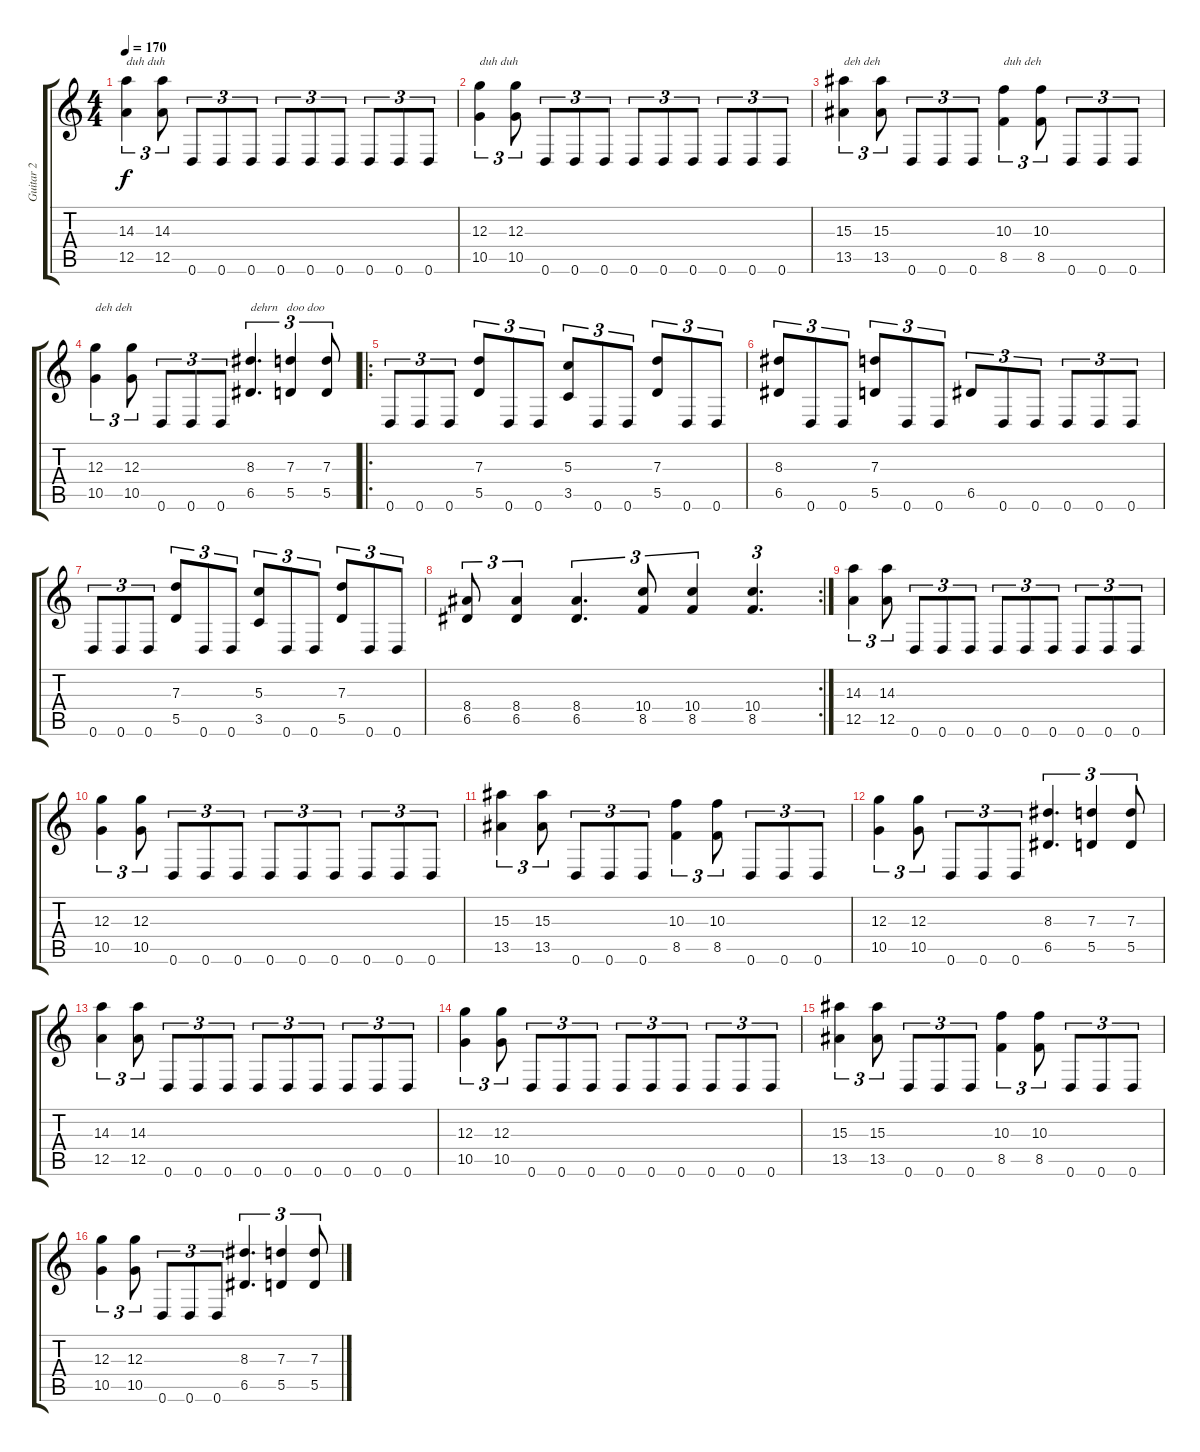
\track ("Guitar 2" "Guitar 2") {instrument distortionguitar}
\staff {score tabs}
\tuning (E4 B3 G3 D3 A2 D2) {hide}
\ts (4 4)
\tempo 170
\clef g2
\ks c
(14.3 12.5).4{tu (3 2) txt "duh duh" dy f} (14.3 12.5).8{tu (3 2)} 0.6.8{tu (3 2)} 0.6.8{tu (3 2)} 0.6.8{tu (3 2)} 0.6.8{tu (3 2)} 0.6.8{tu (3 2)} 0.6.8{tu (3 2)} 0.6.8{tu (3 2)} 0.6.8{tu (3 2)} 0.6.8{tu (3 2)} |
(12.3 10.5).4{tu (3 2) txt "duh duh"} (12.3 10.5).8{tu (3 2)} 0.6.8{tu (3 2)} 0.6.8{tu (3 2)} 0.6.8{tu (3 2)} 0.6.8{tu (3 2)} 0.6.8{tu (3 2)} 0.6.8{tu (3 2)} 0.6.8{tu (3 2)} 0.6.8{tu (3 2)} 0.6.8{tu (3 2)} |
(15.3 13.5).4{tu (3 2) txt "deh deh"} (15.3 13.5).8{tu (3 2)} 0.6.8{tu (3 2)} 0.6.8{tu (3 2)} 0.6.8{tu (3 2)} (10.3 8.5).4{tu (3 2) txt "duh deh"} (10.3 8.5).8{tu (3 2)} 0.6.8{tu (3 2)} 0.6.8{tu (3 2)} 0.6.8{tu (3 2)} |
(12.3 10.5).4{tu (3 2) txt "deh deh"} (12.3 10.5).8{tu (3 2)} 0.6.8{tu (3 2)} 0.6.8{tu (3 2)} 0.6.8{tu (3 2)} (8.3 6.5).4{d tu (3 2) txt "dehrn   doo doo"} (7.3 5.5).4{tu (3 2)} (7.3 5.5).8{tu (3 2)} |
\ro
0.6.8{tu (3 2)} 0.6.8{tu (3 2)} 0.6.8{tu (3 2)} (7.3 5.5).8{tu (3 2)} 0.6.8{tu (3 2)} 0.6.8{tu (3 2)} (5.3 3.5).8{tu (3 2)} 0.6.8{tu (3 2)} 0.6.8{tu (3 2)} (7.3 5.5).8{tu (3 2)} 0.6.8{tu (3 2)} 0.6.8{tu (3 2)} |
(8.3 6.5).8{tu (3 2)} 0.6.8{tu (3 2)} 0.6.8{tu (3 2)} (7.3 5.5).8{tu (3 2)} 0.6.8{tu (3 2)} 0.6.8{tu (3 2)} 6.5.8{tu (3 2)} 0.6.8{tu (3 2)} 0.6.8{tu (3 2)} 0.6.8{tu (3 2)} 0.6.8{tu (3 2)} 0.6.8{tu (3 2)} |
0.6.8{tu (3 2)} 0.6.8{tu (3 2)} 0.6.8{tu (3 2)} (7.3 5.5).8{tu (3 2)} 0.6.8{tu (3 2)} 0.6.8{tu (3 2)} (5.3 3.5).8{tu (3 2)} 0.6.8{tu (3 2)} 0.6.8{tu (3 2)} (7.3 5.5).8{tu (3 2)} 0.6.8{tu (3 2)} 0.6.8{tu (3 2)} |
\rc 2
(8.4 6.5).8{tu (3 2)} (8.4 6.5).4{tu (3 2)} (8.4 6.5).4{d tu (3 2)} (10.4 8.5).8{tu (3 2)} (10.4 8.5).4{tu (3 2)} (10.4 8.5).4{d tu (3 2)} |
(14.3 12.5).4{tu (3 2)} (14.3 12.5).8{tu (3 2)} 0.6.8{tu (3 2)} 0.6.8{tu (3 2)} 0.6.8{tu (3 2)} 0.6.8{tu (3 2)} 0.6.8{tu (3 2)} 0.6.8{tu (3 2)} 0.6.8{tu (3 2)} 0.6.8{tu (3 2)} 0.6.8{tu (3 2)} |
(12.3 10.5).4{tu (3 2)} (12.3 10.5).8{tu (3 2)} 0.6.8{tu (3 2)} 0.6.8{tu (3 2)} 0.6.8{tu (3 2)} 0.6.8{tu (3 2)} 0.6.8{tu (3 2)} 0.6.8{tu (3 2)} 0.6.8{tu (3 2)} 0.6.8{tu (3 2)} 0.6.8{tu (3 2)} |
(15.3 13.5).4{tu (3 2)} (15.3 13.5).8{tu (3 2)} 0.6.8{tu (3 2)} 0.6.8{tu (3 2)} 0.6.8{tu (3 2)} (10.3 8.5).4{tu (3 2)} (10.3 8.5).8{tu (3 2)} 0.6.8{tu (3 2)} 0.6.8{tu (3 2)} 0.6.8{tu (3 2)} |
(12.3 10.5).4{tu (3 2)} (12.3 10.5).8{tu (3 2)} 0.6.8{tu (3 2)} 0.6.8{tu (3 2)} 0.6.8{tu (3 2)} (8.3 6.5).4{d tu (3 2)} (7.3 5.5).4{tu (3 2)} (7.3 5.5).8{tu (3 2)} |
(14.3 12.5).4{tu (3 2)} (14.3 12.5).8{tu (3 2)} 0.6.8{tu (3 2)} 0.6.8{tu (3 2)} 0.6.8{tu (3 2)} 0.6.8{tu (3 2)} 0.6.8{tu (3 2)} 0.6.8{tu (3 2)} 0.6.8{tu (3 2)} 0.6.8{tu (3 2)} 0.6.8{tu (3 2)} |
(12.3 10.5).4{tu (3 2)} (12.3 10.5).8{tu (3 2)} 0.6.8{tu (3 2)} 0.6.8{tu (3 2)} 0.6.8{tu (3 2)} 0.6.8{tu (3 2)} 0.6.8{tu (3 2)} 0.6.8{tu (3 2)} 0.6.8{tu (3 2)} 0.6.8{tu (3 2)} 0.6.8{tu (3 2)} |
(15.3 13.5).4{tu (3 2)} (15.3 13.5).8{tu (3 2)} 0.6.8{tu (3 2)} 0.6.8{tu (3 2)} 0.6.8{tu (3 2)} (10.3 8.5).4{tu (3 2)} (10.3 8.5).8{tu (3 2)} 0.6.8{tu (3 2)} 0.6.8{tu (3 2)} 0.6.8{tu (3 2)} |
(12.3 10.5).4{tu (3 2)} (12.3 10.5).8{tu (3 2)} 0.6.8{tu (3 2)} 0.6.8{tu (3 2)} 0.6.8{tu (3 2)} (8.3 6.5).4{d tu (3 2)} (7.3 5.5).4{tu (3 2)} (7.3 5.5).8{tu (3 2)}
